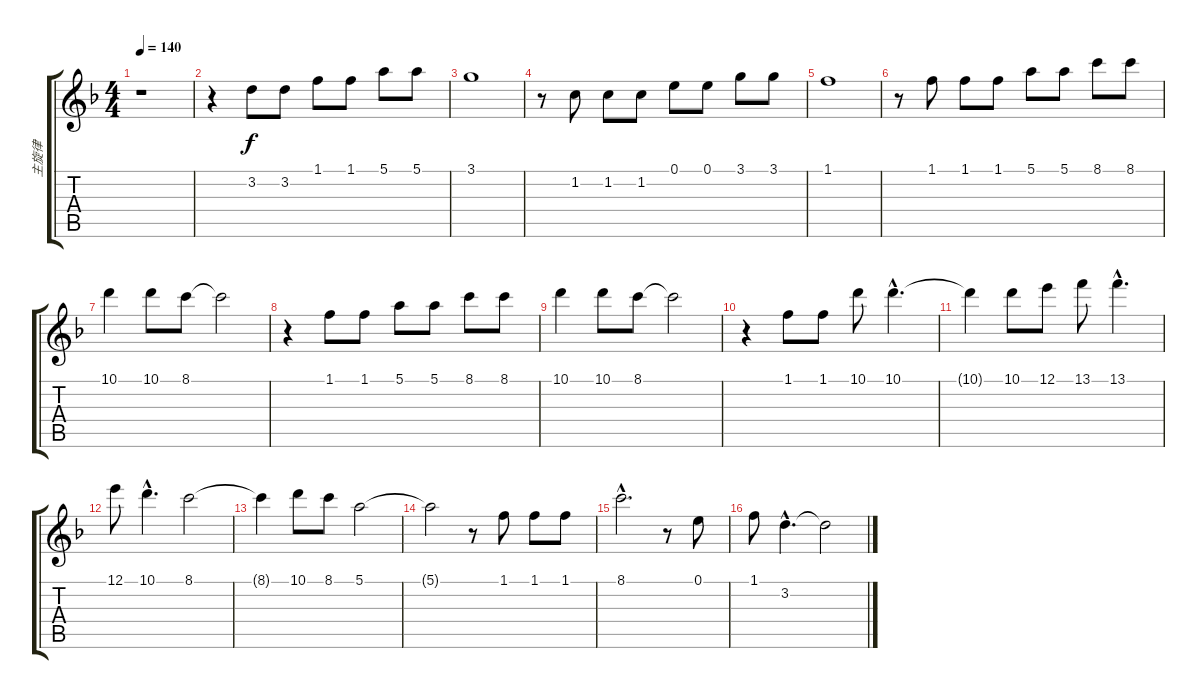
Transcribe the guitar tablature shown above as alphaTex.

\track ("主旋律" "主旋律") {instrument electricguitarjazz}
\staff {score tabs}
\tuning (E4 B3 G3 D3 A2 E2) {hide}
\ts (4 4)
\tempo 140
\clef g2
\ks dminor
r.1{dy f instrument electricguitarjazz} |
r.4 3.2.8 3.2.8 1.1.8 1.1.8 5.1.8 5.1.8 |
3.1.1 |
r.8 1.2.8 1.2.8 1.2.8 0.1.8 0.1.8 3.1.8 3.1.8 |
1.1.1 |
r.8 1.1.8 1.1.8 1.1.8 5.1.8 5.1.8 8.1.8 8.1.8 |
10.1.4 10.1.8 8.1.8 8.1{t}.2 |
r.4 1.1.8 1.1.8 5.1.8 5.1.8 8.1.8 8.1.8 |
10.1.4 10.1.8 8.1.8 8.1{t}.2 |
r.4 1.1.8 1.1.8 10.1.8 10.1{hac}.4{d} |
10.1{t}.4 10.1.8 12.1.8 13.1.8 13.1{hac}.4{d} |
12.1.8 10.1{hac}.4{d} 8.1.2 |
8.1{t}.4 10.1.8 8.1.8 5.1.2 |
5.1{t}.2 r.8 1.1.8 1.1.8 1.1.8 |
8.1{hac}.2{d} r.8 0.1.8 |
1.1.8 3.2{hac}.4{d} 3.2{t}.2
